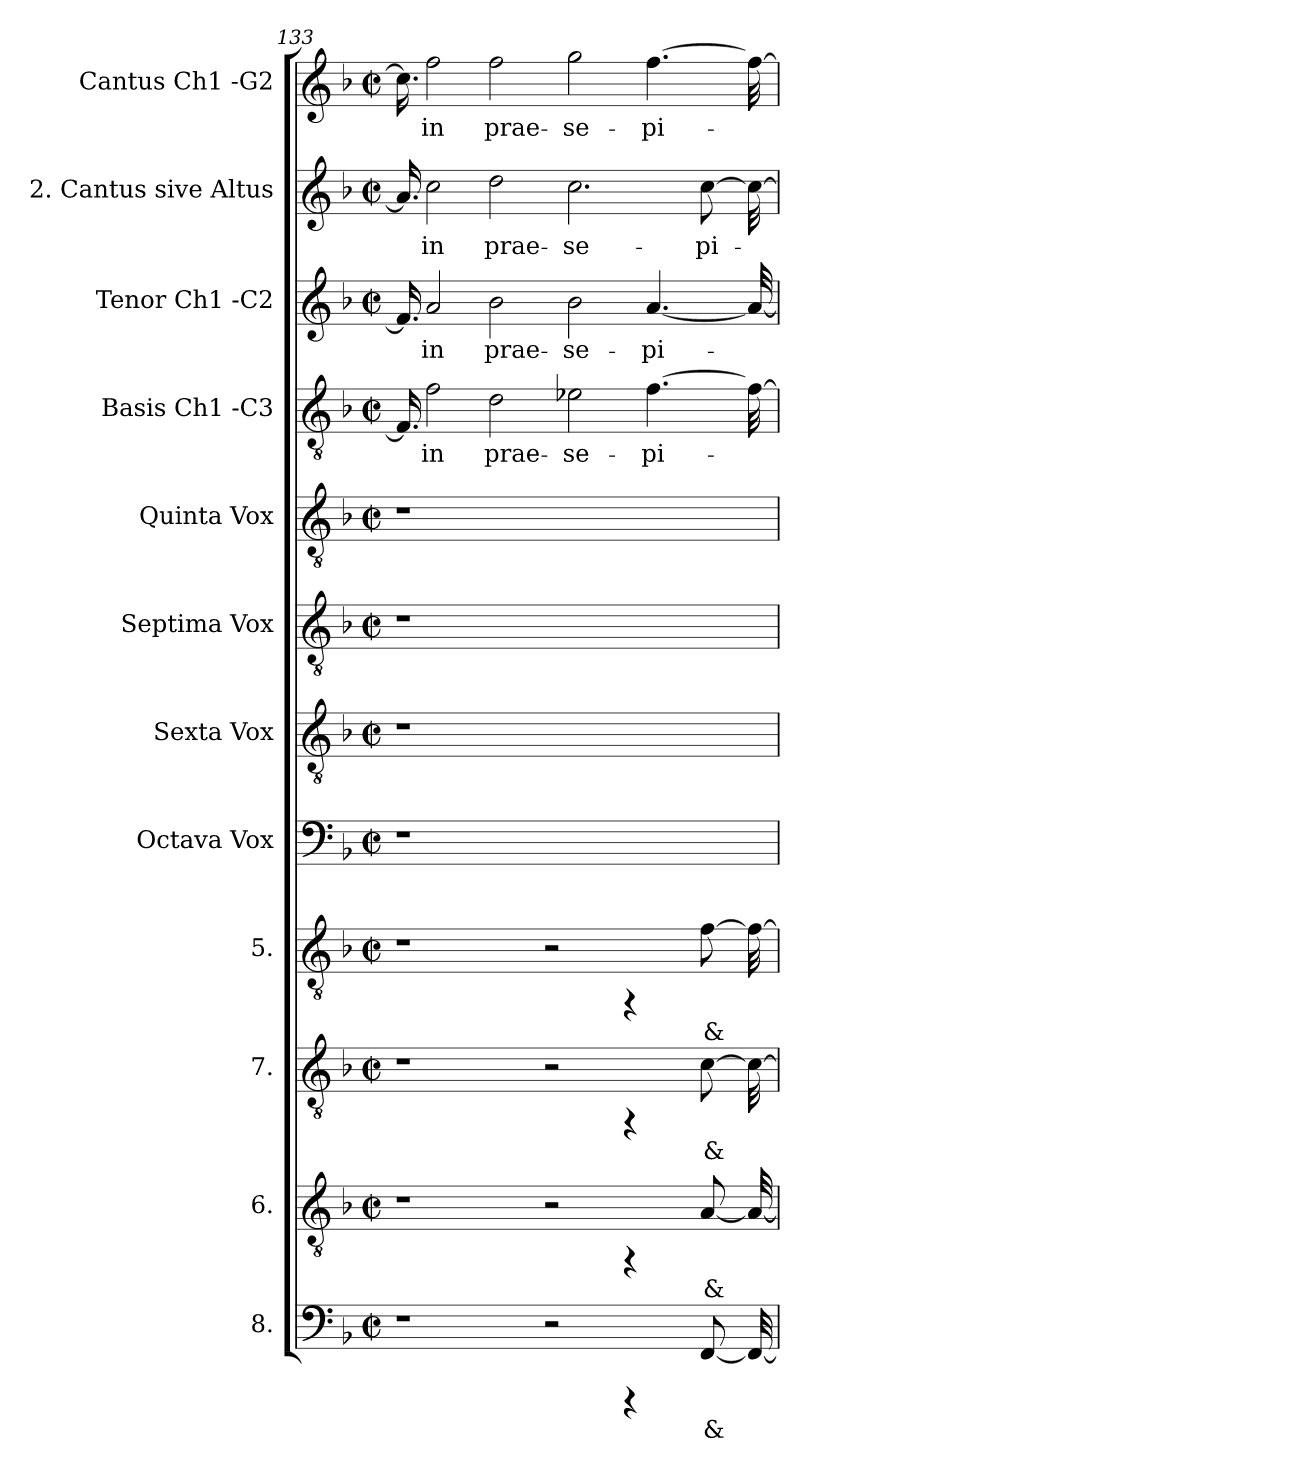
**kern	**text	**kern	**text	**kern	**text	**kern	**text	**kern	**kern	**kern	**kern	**kern	**text	**kern	**text	**kern	**text	**kern	**text
*part12	*part12	*part11	*part11	*part10	*part10	*part9	*part9	*part8	*part7	*part6	*part5	*part4	*part4	*part3	*part3	*part2	*part2	*part1	*part1
*staff12	*staff12	*staff11	*staff11	*staff10	*staff10	*staff9	*staff9	*staff8	*staff7	*staff6	*staff5	*staff4	*staff4	*staff3	*staff3	*staff2	*staff2	*staff1	*staff1
*I"8.	*	*I"6.	*	*I"7.	*	*I"5.	*	*I"Octava  Vox	*I"Sexta  Vox	*I"Septima  Vox	*I"Quinta  Vox	*I"Basis  Ch1 -C3	*	*I"Tenor  Ch1 -C2	*	*I"2. Cantus sive  Altus	*	*I"Cantus  Ch1 -G2	*
*	*	*	*	*	*	*	*	*	*	*	*	*I'B	*	*I'T	*	*I'A	*	*I'C	*
*clefF4	*	*clefGv2	*	*clefGv2	*	*clefGv2	*	*clefF4	*clefGv2	*clefGv2	*clefGv2	*clefGv2	*	*clefG2	*	*clefG2	*	*clefG2	*
*k[b-]	*	*k[b-]	*	*k[b-]	*	*k[b-]	*	*k[b-]	*k[b-]	*k[b-]	*k[b-]	*k[b-]	*	*k[b-]	*	*k[b-]	*	*k[b-]	*
*F:	*	*F:	*	*F:	*	*F:	*	*F:	*F:	*F:	*F:	*F:	*	*F:	*	*F:	*	*F:	*
*M2/2	*	*M2/2	*	*M2/2	*	*M2/2	*	*M2/2	*M2/2	*M2/2	*M2/2	*M2/2	*	*M2/2	*	*M2/2	*	*M2/2	*
*met(c|)	*	*met(c|)	*	*met(c|)	*	*met(c|)	*	*met(c|)	*met(c|)	*met(c|)	*met(c|)	*met(c|)	*	*met(c|)	*	*met(c|)	*	*met(c|)	*
=133	=133	=133	=133	=133	=133	=133	=133	=133	=133	=133	=133	=133	=133	=133	=133	=133	=133	=133	=133
1r	.	1r	.	1r	.	1r	.	1r	1r	1r	1r	16.F/]	.	16.f/]	.	16.a/]	.	16.cc\]	.
!	!	!	!	!	!	!	!	!	!	!	!	!	!LO:LY:b:cj	!	!LO:LY:b:cj	!	!LO:LY:b:cj	!	!LO:LY:b:cj
.	.	.	.	.	.	.	.	.	.	.	.	2f\	in	2a/	in	2cc\	in	2ff\	in
!	!	!	!	!	!	!	!	!	!	!	!	!	!LO:LY:b:cj	!	!LO:LY:b:cj	!	!LO:LY:b:cj	!	!LO:LY:b:cj
.	.	.	.	.	.	.	.	.	.	.	.	2d\	prae-	2b-\	prae-	2dd\	prae-	2ff\	prae-
2r	.	2r	.	2r	.	2r	.	1ryy	1ryy	1ryy	1ryy	.	.	.	.	.	.	.	.
!	!	!	!	!	!	!	!	!	!	!	!	!	!LO:LY:b:cj	!	!LO:LY:b:cj	!	!LO:LY:b:cj	!	!LO:LY:b:cj
.	.	.	.	.	.	.	.	.	.	.	.	2e-X\	-se-	2b-\	-se-	2.cc\	-se-	2gg\	-se-
4rCCC	.	4rFF	.	4rFF	.	4rFF	.	.	.	.	.	.	.	.	.	.	.	.	.
!	!	!	!	!	!	!	!	!	!	!	!	!	!LO:LY:b:cj	!	!LO:LY:b:cj	!	!	!	!LO:LY:b:cj
.	.	.	.	.	.	.	.	.	.	.	.	[>4.f\	-pi-	[<4.a/	-pi-	.	.	[>4.ff\	-pi-
16.ryy	.	16.ryy	.	16.ryy	.	16.ryy	.	.	.	.	.	.	.	.	.	.	.	.	.
!	!LO:LY:b:cj	!	!LO:LY:b:cj	!	!LO:LY:b:cj	!	!LO:LY:b:cj	!	!	!	!	!	!	!	!	!	!LO:LY:b:cj	!	!
[<8FF/	&	[<8A/	&	[>8c\	&	[>8f\	&	.	.	.	.	.	.	.	.	[>8cc\	-pi-	.	.
32FF/_<	.	32A/_<	.	32c\_>	.	32f\_>	.	.	.	.	.	32f\_>	.	32a/_<	.	32cc\_>	.	32ff\_>	.
=	=	=	=	=	=	=	=	=	=	=	=	=	=	=	=	=	=	=	=
*-	*-	*-	*-	*-	*-	*-	*-	*-	*-	*-	*-	*-	*-	*-	*-	*-	*-	*-	*-
